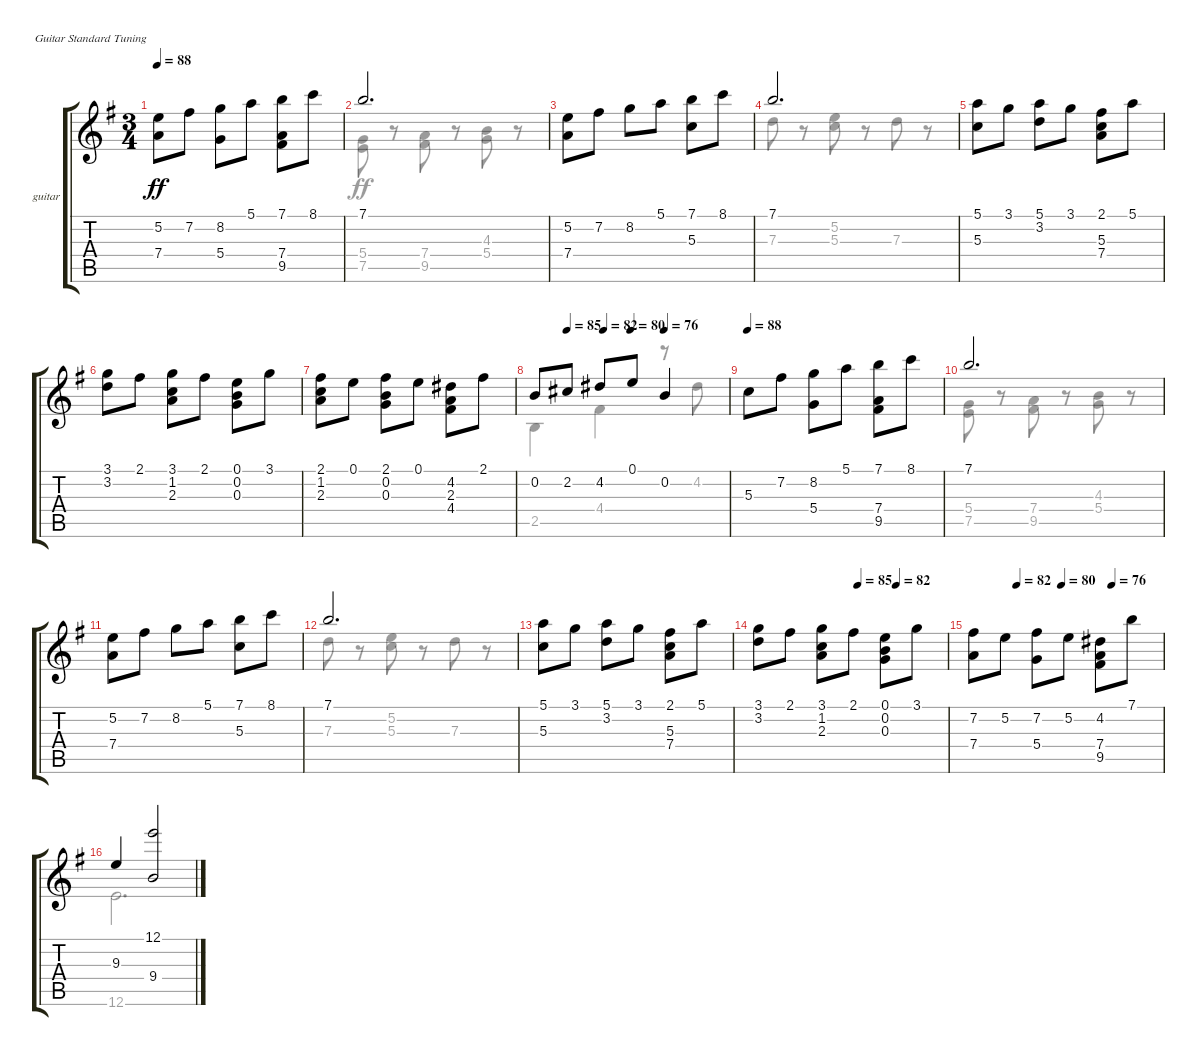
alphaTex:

\bracketExtendMode groupsimilarinstruments
\firstSystemTrackNameOrientation horizontal
\otherSystemsTrackNameOrientation horizontal
\track ("guitar" "guitar") {instrument acousticguitarsteel}
\staff {score tabs}
\tuning (E4 B3 G3 D3 A2 E2)
\voice
\ts (3 4)
\tempo 88
\clef g2
\ks g
(5.2 7.4).8{dy ff instrument acousticguitarsteel} 7.2.8 (8.2 5.4).8 5.1.8 (7.1 7.4 9.5).8 8.1.8 |
7.1.2{d} |
(5.2 7.4).8 7.2.8 8.2.8 5.1.8 (7.1 5.3).8 8.1.8 |
7.1.2{d} |
(5.1 5.3).8 3.1.8 (5.1 3.2).8 3.1.8 (2.1 5.3 7.4).8 5.1.8 |
(3.1 3.2).8 2.1.8 (3.1 1.2 2.3).8 2.1.8 (0.1 0.2 0.3).8 3.1.8 |
(2.1 1.2 2.3).8 0.1.8 (2.1 0.2 0.3).8 0.1.8 (4.2 2.3 4.4).8 2.1.8 |
\tempo (85 0.171875)
\tempo (82 0.359375)
\tempo (80 0.5)
\tempo (76 0.671875)
0.2.8 2.2.8 4.2.8 0.1.8 0.2.4 |
\tempo 88
5.3.8 7.2.8 (8.2 5.4).8 5.1.8 (7.1 7.4 9.5).8 8.1.8 |
7.1.2{d} |
(5.2 7.4).8 7.2.8 8.2.8 5.1.8 (7.1 5.3).8 8.1.8 |
7.1.2{d} |
(5.1 5.3).8 3.1.8 (5.1 3.2).8 3.1.8 (2.1 5.3 7.4).8 5.1.8 |
\tempo (85 0.53125)
\tempo (82 0.734375)
(3.1 3.2).8 2.1.8 (3.1 1.2 2.3).8 2.1.8 (0.1 0.2 0.3).8 3.1.8 |
\tempo (82 0.234375)
\tempo (80 0.46875)
\tempo (76 0.734375)
(7.2 7.4).8 5.2.8 (7.2 5.4).8 5.2.8 (4.2 7.4 9.5).8 7.1.8 |
9.3.4 (12.1 9.4).2
\voice
\clef g2
\ottava regular
\simile none
\ks g
|
(5.4 7.5).8 r.8 (7.4 9.5).8 r.8 (4.3 5.4).8 r.8 |
|
7.3.8 r.8 (5.2 5.3).8 r.8 7.3.8 r.8 |
|
|
|
2.5.4 4.4.4 r.8 4.2.8 |
|
(5.4 7.5).8 r.8 (7.4 9.5).8 r.8 (4.3 5.4).8 r.8 |
|
7.3.8 r.8 (5.2 5.3).8 r.8 7.3.8 r.8 |
|
|
|
12.6.2{d}
